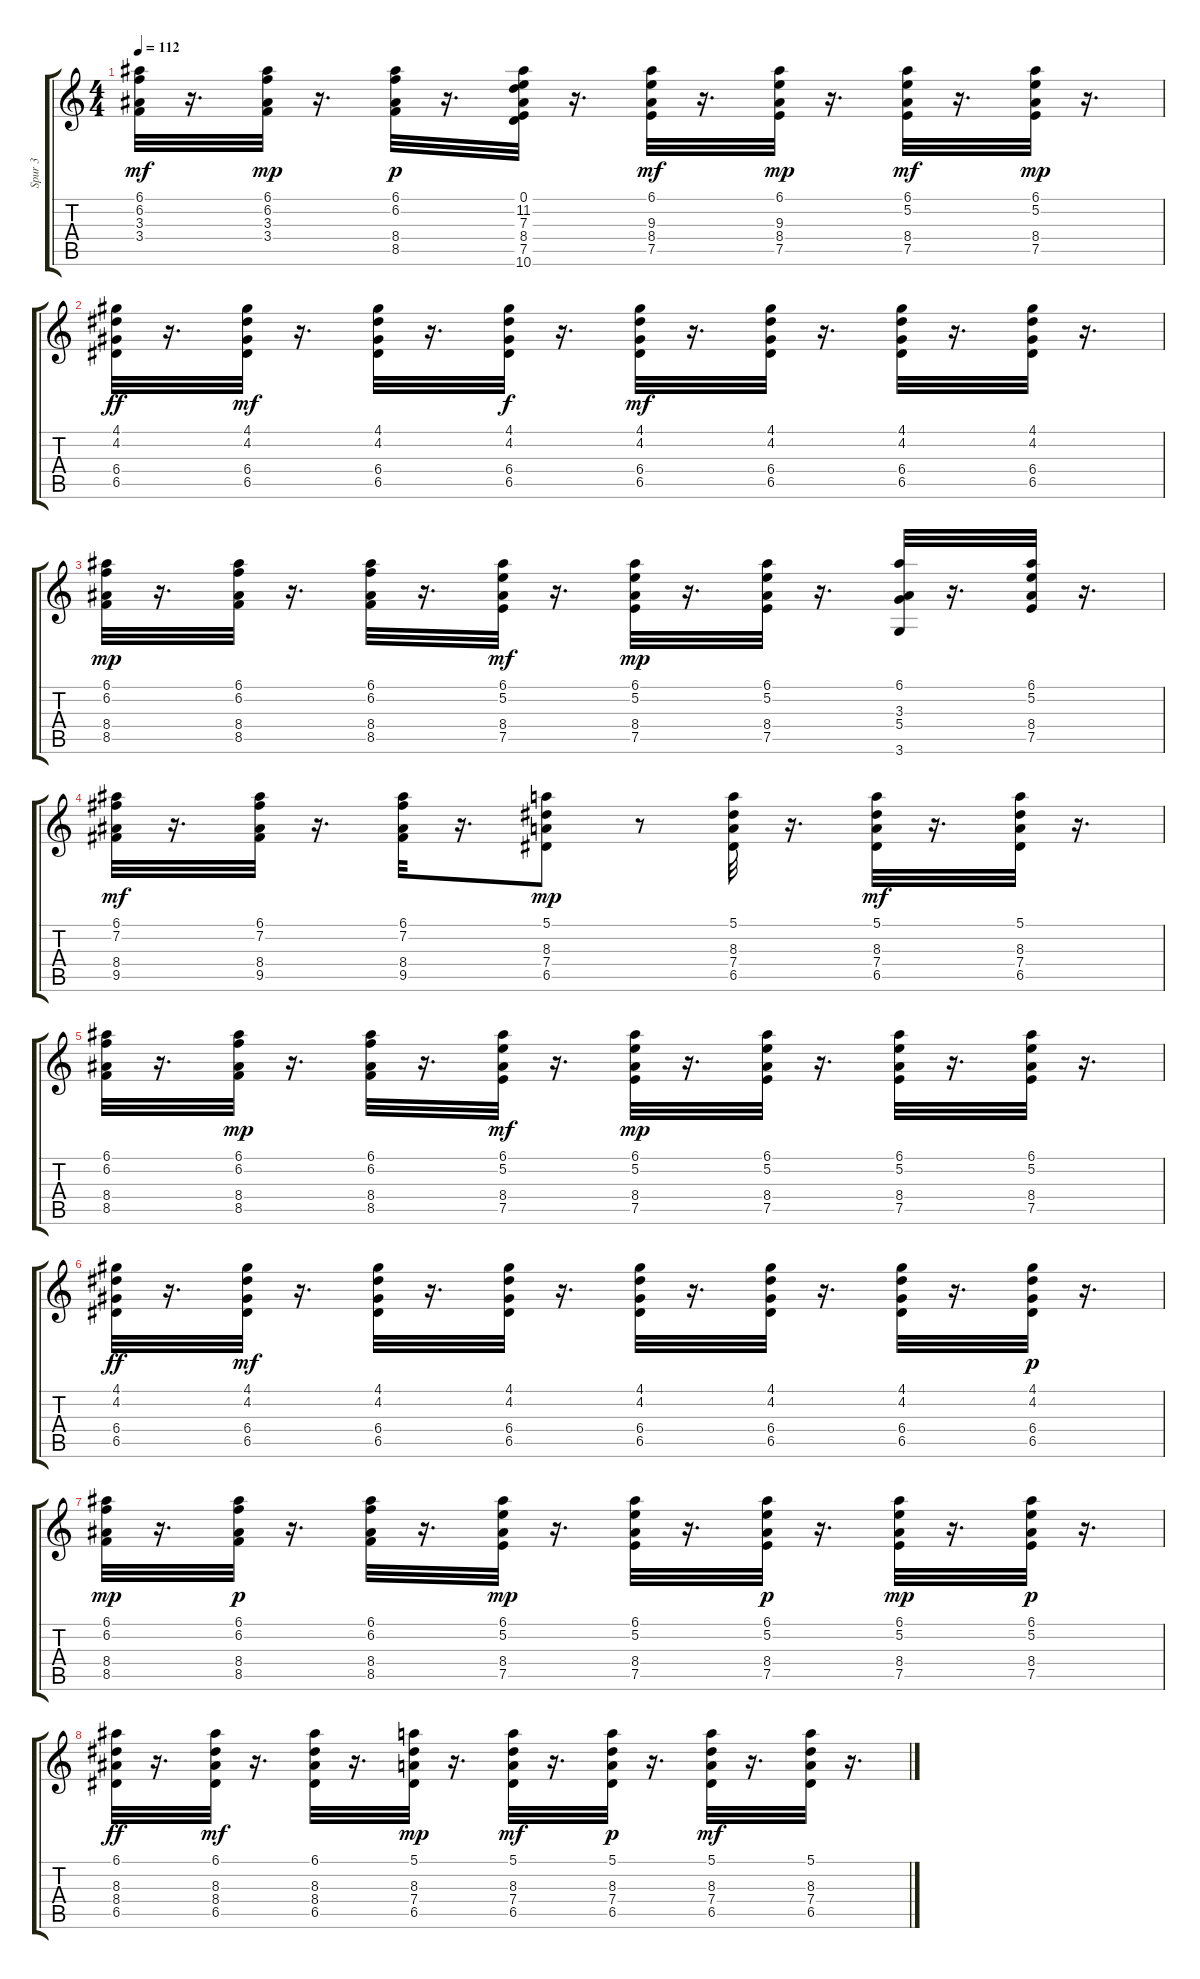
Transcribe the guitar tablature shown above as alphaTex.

\track ("Spur 3" "Spur 3") {instrument slapbass2}
\staff {score tabs}
\tuning (E4 B3 G3 D3 A2 E2) {hide}
\ts (4 4)
\tempo 112
\clef g2
\ks c
(6.1 6.2 3.3 3.4).32{dy mf} r.16{d} (6.1 6.2 3.3 3.4).32{dy mp} r.16{d} (6.1 6.2 8.4 8.5).32{dy p} r.16{d} (0.1 11.2 7.3 8.4 7.5 10.6).32 r.16{d} (6.1 9.3 8.4 7.5).32{dy mf} r.16{d} (6.1 9.3 8.4 7.5).32{dy mp} r.16{d} (6.1 5.2 8.4 7.5).32{dy mf} r.16{d} (6.1 5.2 8.4 7.5).32{dy mp} r.16{d} |
(4.1 4.2 6.4 6.5).32{dy ff} r.16{d} (4.1 4.2 6.4 6.5).32{dy mf} r.16{d} (4.1 4.2 6.4 6.5).32 r.16{d} (4.1 4.2 6.4 6.5).32{dy f} r.16{d} (4.1 4.2 6.4 6.5).32{dy mf} r.16{d} (4.1 4.2 6.4 6.5).32 r.16{d} (4.1 4.2 6.4 6.5).32 r.16{d} (4.1 4.2 6.4 6.5).32 r.16{d} |
(6.1 6.2 8.4 8.5).32{dy mp} r.16{d} (6.1 6.2 8.4 8.5).32 r.16{d} (6.1 6.2 8.4 8.5).32 r.16{d} (6.1 5.2 8.4 7.5).32{dy mf} r.16{d} (6.1 5.2 8.4 7.5).32{dy mp} r.16{d} (6.1 5.2 8.4 7.5).32 r.16{d} (6.1 3.3 5.4 3.6).32 r.16{d} (6.1 5.2 8.4 7.5).32 r.16{d} |
(6.1 7.2 8.4 9.5).32{dy mf} r.16{d} (6.1 7.2 8.4 9.5).32 r.16{d} (6.1 7.2 8.4 9.5).32 r.16{d} (5.1 8.3 7.4 6.5).8{dy mp} r.8 (5.1 8.3 7.4 6.5).32 r.16{d} (5.1 8.3 7.4 6.5).32{dy mf} r.16{d} (5.1 8.3 7.4 6.5).32 r.16{d} |
(6.1 6.2 8.4 8.5).32 r.16{d} (6.1 6.2 8.4 8.5).32{dy mp} r.16{d} (6.1 6.2 8.4 8.5).32 r.16{d} (6.1 5.2 8.4 7.5).32{dy mf} r.16{d} (6.1 5.2 8.4 7.5).32{dy mp} r.16{d} (6.1 5.2 8.4 7.5).32 r.16{d} (6.1 5.2 8.4 7.5).32 r.16{d} (6.1 5.2 8.4 7.5).32 r.16{d} |
(4.1 4.2 6.4 6.5).32{dy ff} r.16{d} (4.1 4.2 6.4 6.5).32{dy mf} r.16{d} (4.1 4.2 6.4 6.5).32 r.16{d} (4.1 4.2 6.4 6.5).32 r.16{d} (4.1 4.2 6.4 6.5).32 r.16{d} (4.1 4.2 6.4 6.5).32 r.16{d} (4.1 4.2 6.4 6.5).32 r.16{d} (4.1 4.2 6.4 6.5).32{dy p} r.16{d} |
(6.1 6.2 8.4 8.5).32{dy mp} r.16{d} (6.1 6.2 8.4 8.5).32{dy p} r.16{d} (6.1 6.2 8.4 8.5).32 r.16{d} (6.1 5.2 8.4 7.5).32{dy mp} r.16{d} (6.1 5.2 8.4 7.5).32 r.16{d} (6.1 5.2 8.4 7.5).32{dy p} r.16{d} (6.1 5.2 8.4 7.5).32{dy mp} r.16{d} (6.1 5.2 8.4 7.5).32{dy p} r.16{d} |
(6.1 8.3 8.4 6.5).32{dy ff} r.16{d} (6.1 8.3 8.4 6.5).32{dy mf} r.16{d} (6.1 8.3 8.4 6.5).32 r.16{d} (5.1 8.3 7.4 6.5).32{dy mp} r.16{d} (5.1 8.3 7.4 6.5).32{dy mf} r.16{d} (5.1 8.3 7.4 6.5).32{dy p} r.16{d} (5.1 8.3 7.4 6.5).32{dy mf} r.16{d} (5.1 8.3 7.4 6.5).32 r.16{d}
